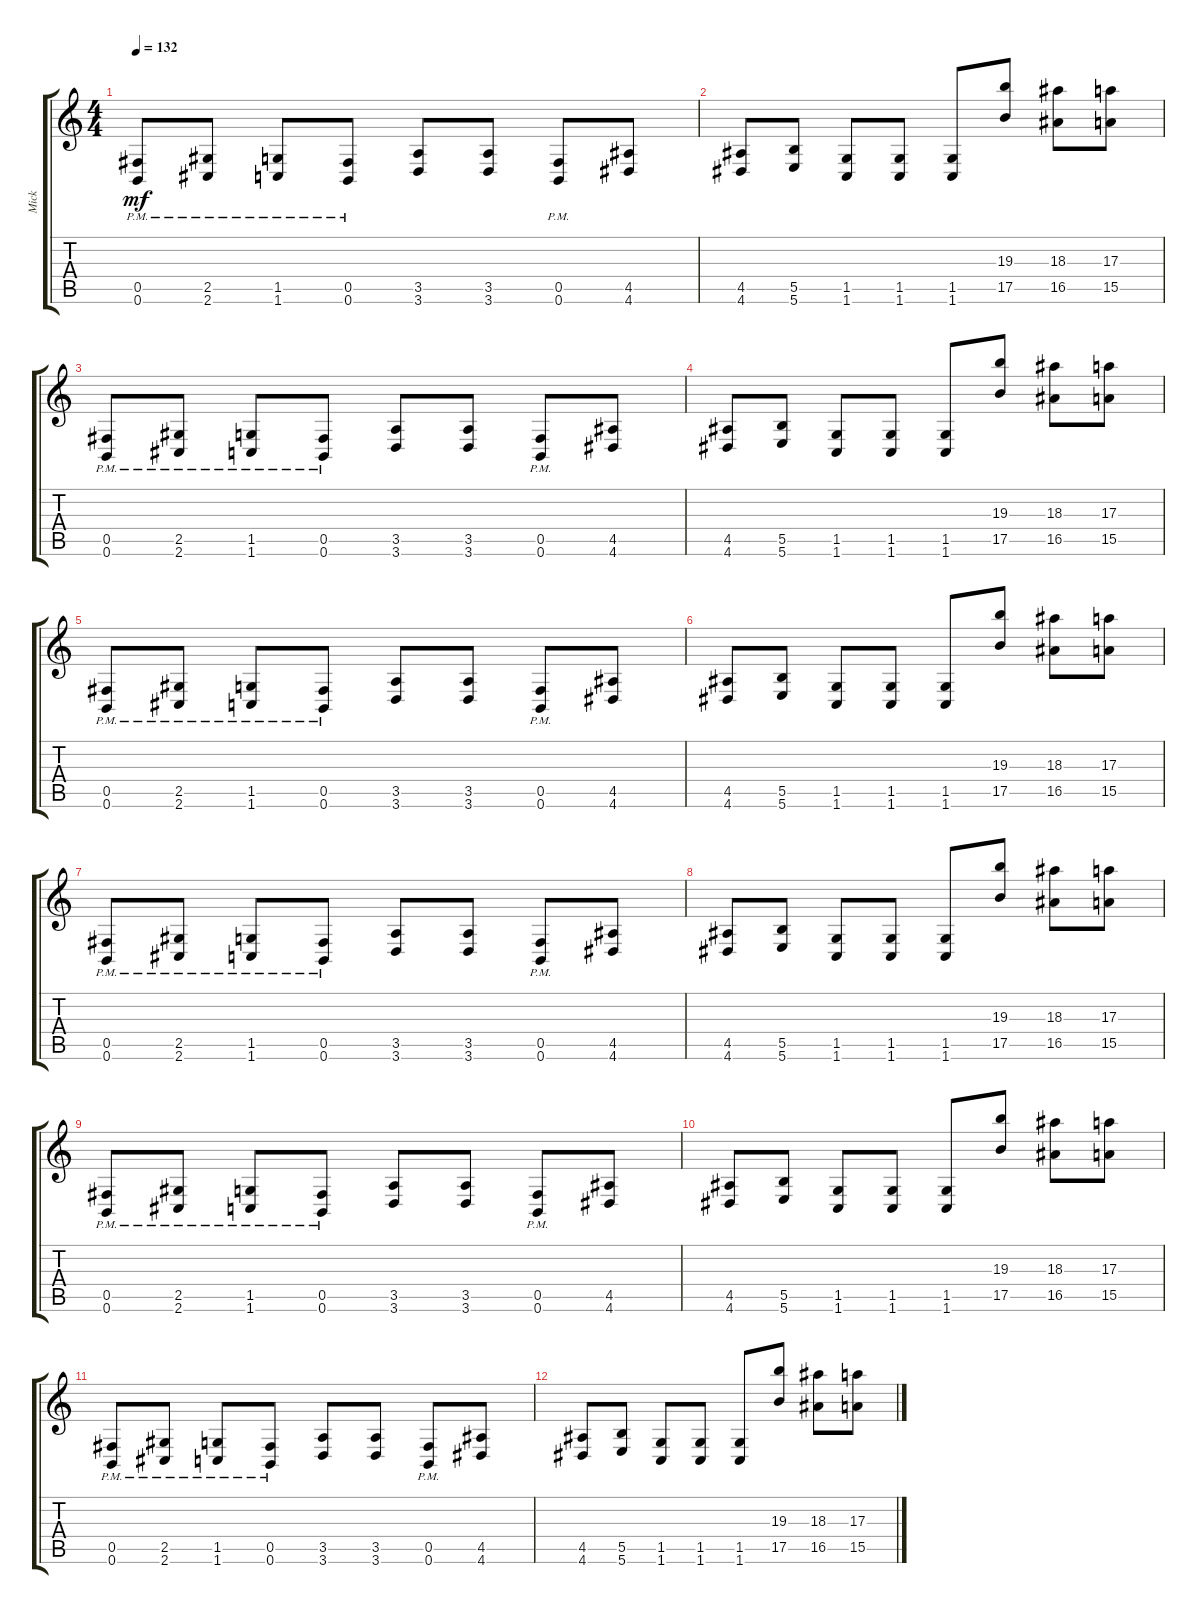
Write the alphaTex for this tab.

\track ("Mick" "Mick") {instrument distortionguitar}
\staff {score tabs}
\tuning (Db4 Ab3 E3 B2 Gb2 B1) {hide}
\ts (4 4)
\tempo 132
\clef g2
\ks c
(0.5{pm} 0.6{pm}).8{dy mf} (2.5{pm} 2.6{pm}).8 (1.5{pm} 1.6{pm}).8 (0.5{pm} 0.6{pm}).8 (3.5 3.6).8 (3.5 3.6).8 (0.5{pm} 0.6{pm}).8 (4.5 4.6).8 |
(4.5 4.6).8 (5.5 5.6).8 (1.5 1.6).8 (1.5 1.6).8 (1.5 1.6).8 (19.3 17.5).8 (18.3 16.5).8 (17.3 15.5).8 |
(0.5{pm} 0.6{pm}).8 (2.5{pm} 2.6{pm}).8 (1.5{pm} 1.6{pm}).8 (0.5{pm} 0.6{pm}).8 (3.5 3.6).8 (3.5 3.6).8 (0.5{pm} 0.6{pm}).8 (4.5 4.6).8 |
(4.5 4.6).8 (5.5 5.6).8 (1.5 1.6).8 (1.5 1.6).8 (1.5 1.6).8 (19.3 17.5).8 (18.3 16.5).8 (17.3 15.5).8 |
(0.5{pm} 0.6{pm}).8 (2.5{pm} 2.6{pm}).8 (1.5{pm} 1.6{pm}).8 (0.5{pm} 0.6{pm}).8 (3.5 3.6).8 (3.5 3.6).8 (0.5{pm} 0.6{pm}).8 (4.5 4.6).8 |
(4.5 4.6).8 (5.5 5.6).8 (1.5 1.6).8 (1.5 1.6).8 (1.5 1.6).8 (19.3 17.5).8 (18.3 16.5).8 (17.3 15.5).8 |
(0.5{pm} 0.6{pm}).8 (2.5{pm} 2.6{pm}).8 (1.5{pm} 1.6{pm}).8 (0.5{pm} 0.6{pm}).8 (3.5 3.6).8 (3.5 3.6).8 (0.5{pm} 0.6{pm}).8 (4.5 4.6).8 |
(4.5 4.6).8 (5.5 5.6).8 (1.5 1.6).8 (1.5 1.6).8 (1.5 1.6).8 (19.3 17.5).8 (18.3 16.5).8 (17.3 15.5).8 |
(0.5{pm} 0.6{pm}).8 (2.5{pm} 2.6{pm}).8 (1.5{pm} 1.6{pm}).8 (0.5{pm} 0.6{pm}).8 (3.5 3.6).8 (3.5 3.6).8 (0.5{pm} 0.6{pm}).8 (4.5 4.6).8 |
(4.5 4.6).8 (5.5 5.6).8 (1.5 1.6).8 (1.5 1.6).8 (1.5 1.6).8 (19.3 17.5).8 (18.3 16.5).8 (17.3 15.5).8 |
(0.5{pm} 0.6{pm}).8 (2.5{pm} 2.6{pm}).8 (1.5{pm} 1.6{pm}).8 (0.5{pm} 0.6{pm}).8 (3.5 3.6).8 (3.5 3.6).8 (0.5{pm} 0.6{pm}).8 (4.5 4.6).8 |
(4.5 4.6).8 (5.5 5.6).8 (1.5 1.6).8 (1.5 1.6).8 (1.5 1.6).8 (19.3 17.5).8 (18.3 16.5).8 (17.3 15.5).8
